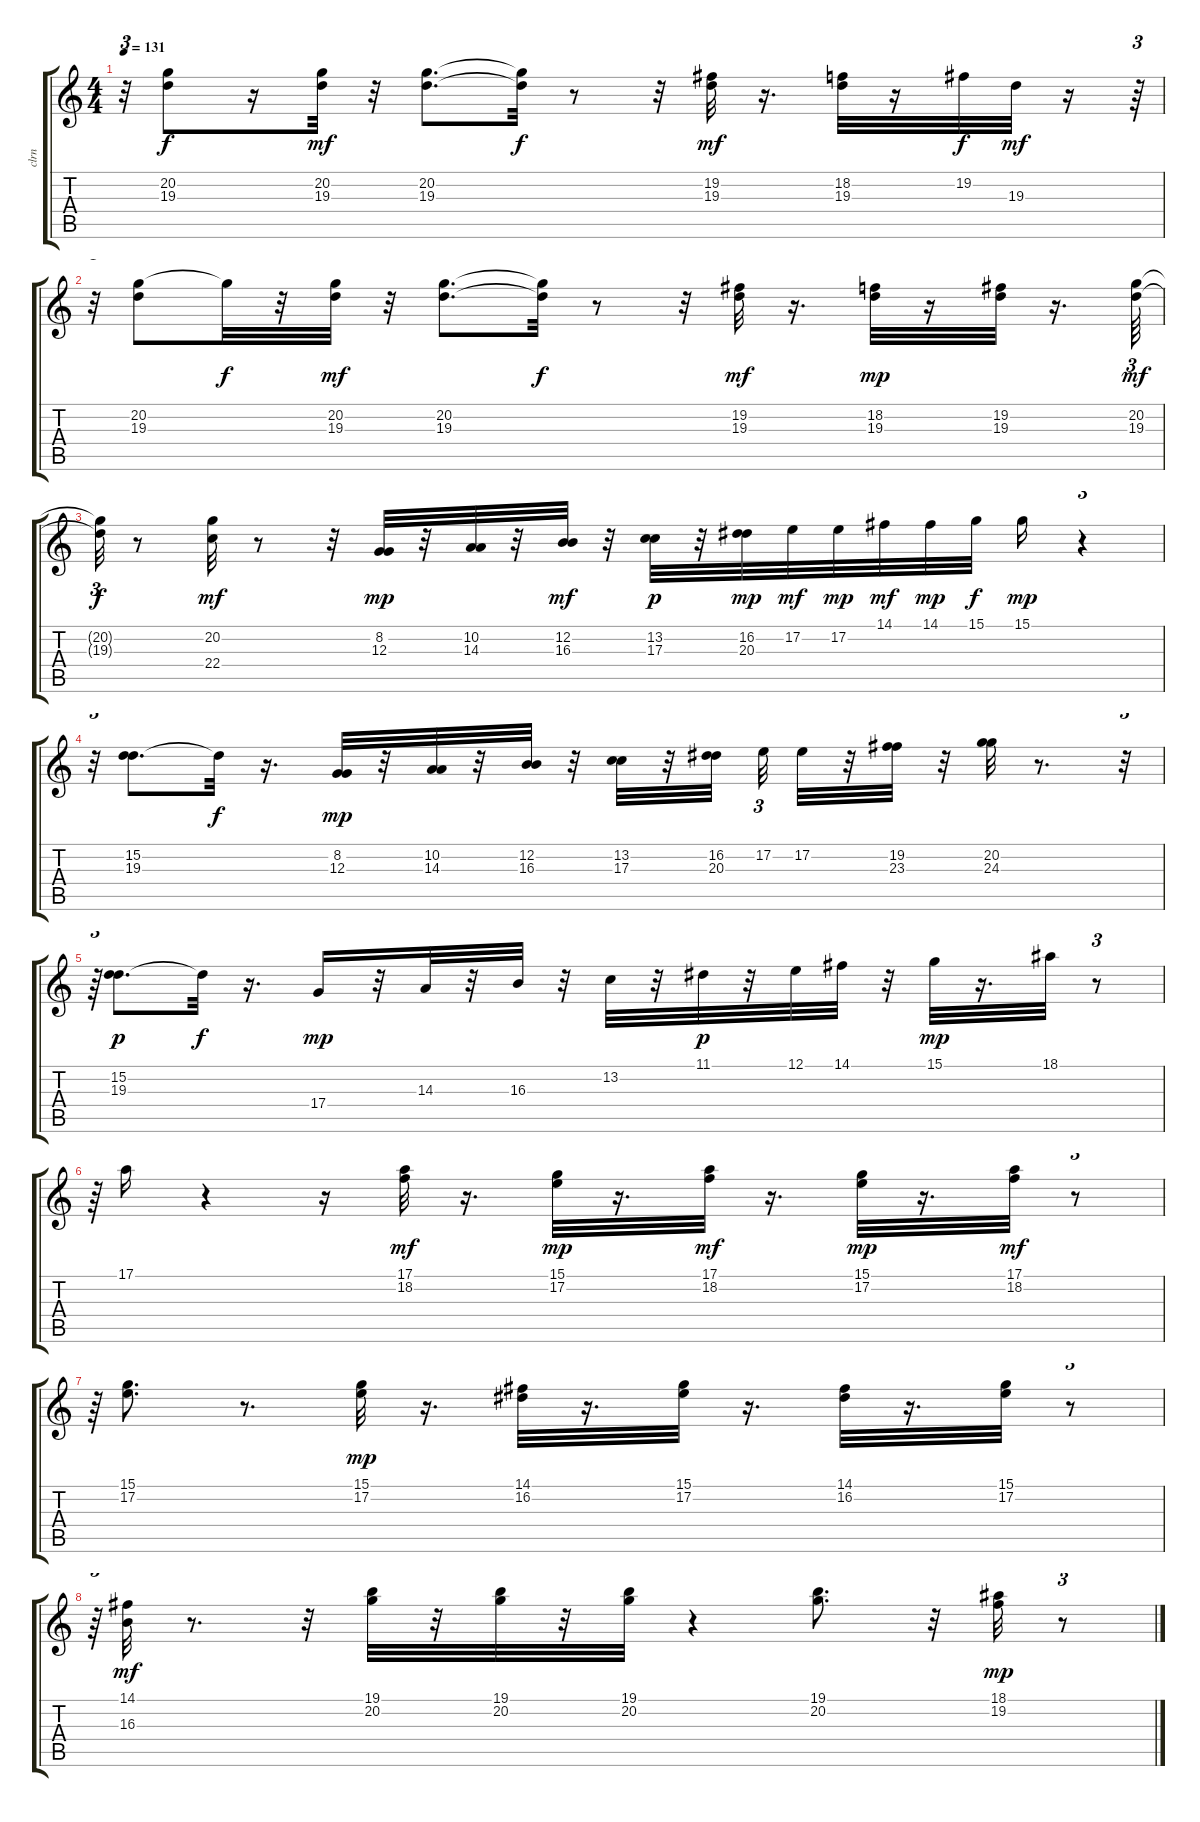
\track ("clrn" "clrn") {instrument clarinet}
\staff {score tabs}
\tuning (E4 B3 G3 D3 A2 E2) {hide}
\ts (4 4)
\tempo 131
\clef g2
\ks c
r.32{tu (3 2) dy f} (20.2 19.3).8 r.16 (20.2 19.3).32{dy mf} r.32 (20.2 19.3).8{d} (20.2{t} 19.3{t}).32{dy f} r.8 r.32 (19.2 19.3).32{dy mf} r.16{d} (18.2 19.3).32 r.16 19.2.32{dy f} 19.3.32{dy mf} r.16 r.64{tu (3 2)} |
r.32{tu (3 2)} (20.2 19.3).8 20.2{t}.32{dy f} r.32 (20.2 19.3).32{dy mf} r.32 (20.2 19.3).8{d} (20.2{t} 19.3{t}).32{dy f} r.8 r.32 (19.2 19.3).32{dy mf} r.16{d} (18.2 19.3).32{dy mp} r.16 (19.2 19.3).32 r.16{d} (20.2 19.3).64{tu (3 2) dy mf} |
(20.2{t} 19.3{t}).32{tu (3 2) dy f} r.8 (20.2 22.4).32{dy mf} r.8 r.32 (8.2 12.3).32{dy mp} r.32 (10.2 14.3).32 r.32 (12.2 16.3).32{dy mf} r.32 (13.2 17.3).32{dy p} r.32 (16.2 20.3).32{dy mp} 17.2.32{dy mf} 17.2.32{dy mp} 14.1.32{dy mf} 14.1.32{dy mp} 15.1.32{dy f} 15.1.16{dy mp} r.4{tu (3 2)} |
r.32{tu (3 2)} (15.2 19.3).8{d} 19.3{t}.32{dy f} r.16{d} (8.2 12.3).32{dy mp} r.32 (10.2 14.3).32 r.32 (12.2 16.3).32 r.32 (13.2 17.3).32 r.32 (16.2 20.3).32 17.2.32{tu (3 2)} 17.2.32 r.32 (19.2 23.3).32 r.32 (20.2 24.3).32 r.8{d} r.32{tu (3 2)} |
r.64{tu (3 2)} (15.2 19.3).8{d dy p} 19.3{t}.32{dy f} r.16{d} 17.4.16{dy mp} r.32 14.3.32 r.32 16.3.32 r.32 13.2.32 r.32 11.1.32{dy p} r.32 12.1.32 14.1.32 r.32 15.1.32{dy mp} r.16{d} 18.1.32 r.8{tu (3 2)} |
r.64{tu (3 2)} 17.1.16 r.4 r.16 (17.1 18.2).32{dy mf} r.16{d} (15.1 17.2).32{dy mp} r.16{d} (17.1 18.2).32{dy mf} r.16{d} (15.1 17.2).32{dy mp} r.16{d} (17.1 18.2).32{dy mf} r.8{tu (3 2)} |
r.64{tu (3 2)} (15.1 17.2).8{d} r.8{d} (15.1 17.2).32{dy mp} r.16{d} (14.1 16.2).32 r.16{d} (15.1 17.2).32 r.16{d} (14.1 16.2).32 r.16{d} (15.1 17.2).32 r.8{tu (3 2)} |
r.64{tu (3 2)} (14.1 16.3).32{dy mf} r.8{d} r.32 (19.1 20.2).32 r.32 (19.1 20.2).32 r.32 (19.1 20.2).32 r.4 (19.1 20.2).8{d} r.32 (18.1 19.2).32{dy mp} r.8{tu (3 2)}
